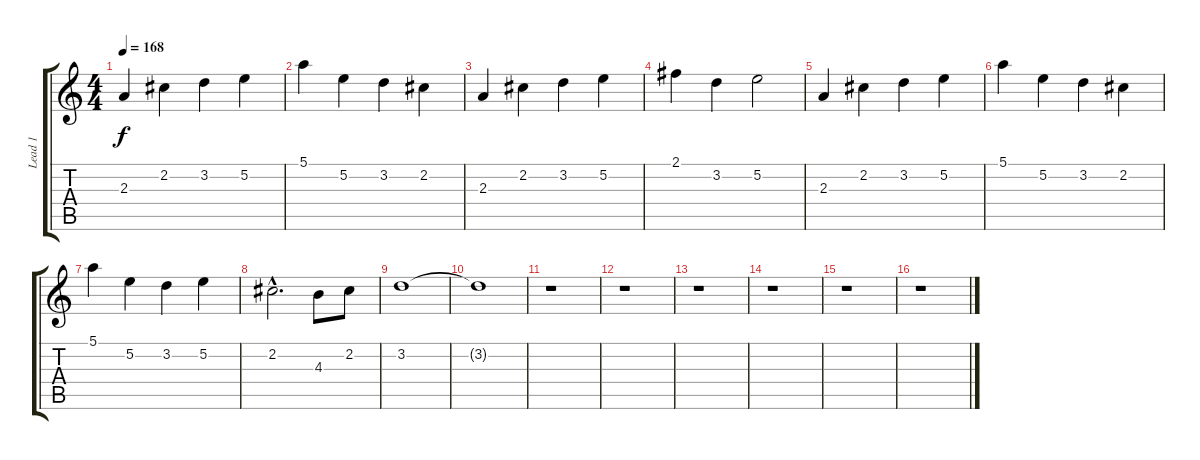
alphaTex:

\track ("Lead 1" "Lead 1") {instrument overdrivenguitar}
\staff {score tabs}
\tuning (E4 B3 G3 D3 A2 E2) {hide}
\ts (4 4)
\section ("" "")
\tempo 168
\clef g2
\ks c
2.3.4{dy f instrument overdrivenguitar} 2.2.4 3.2.4 5.2.4 |
5.1.4 5.2.4 3.2.4 2.2.4 |
2.3.4 2.2.4 3.2.4 5.2.4 |
2.1.4 3.2.4 5.2.2 |
2.3.4 2.2.4 3.2.4 5.2.4 |
5.1.4 5.2.4 3.2.4 2.2.4 |
5.1.4 5.2.4 3.2.4 5.2.4 |
2.2{hac}.2{d} 4.3.8 2.2.8 |
\section ("" "")
3.2.1{volume 0} |
3.2{t}.1 |
r.1 |
r.1 |
r.1 |
r.1 |
r.1 |
r.1
